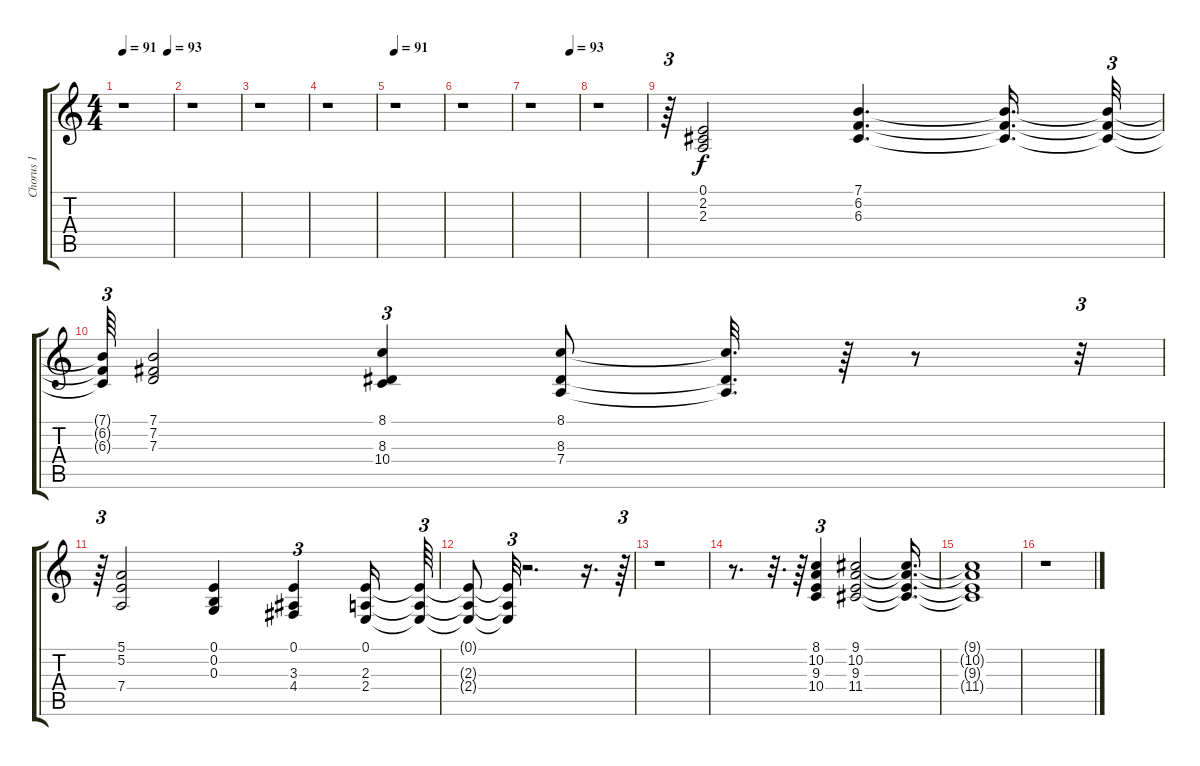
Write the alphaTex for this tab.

\track ("Chorus 1" "Chorus 1") {instrument voiceoohs}
\staff {score tabs}
\tuning (E4 B3 G3 D3 A2 E2) {hide}
\ts (4 4)
\tempo 91
\tempo (93 0.90625)
\clef g2
\ks c
r.1{dy f} |
r.1 |
r.1 |
r.1 |
\tempo 91
r.1 |
r.1 |
\tempo (93 0.8229166666666666)
r.1 |
r.1 |
r.64{tu (3 2)} (0.1 2.2 2.3).2 (7.1 6.2 6.3).4{d} (7.1{t} 6.2{t} 6.3{t}).16{d} (7.1{t} 6.2{t} 6.3{t}).32{tu (3 2)} |
(7.1{t} 6.2{t} 6.3{t}).64{tu (3 2)} (7.1 7.2 7.3).2 (8.1 8.3 10.4).4{tu (3 2)} (8.1 8.3 7.4).8 (8.1{t} 8.3{t} 7.4{t}).32{d} r.64 r.8 r.32{tu (3 2)} |
r.64{tu (3 2)} (5.1 5.2 7.4).2 (0.1 0.2 0.3).4 (0.1 3.3 4.4).4{tu (3 2)} (0.1 2.3 2.4).16 (0.1{t} 2.3{t} 2.4{t}).64{tu (3 2)} |
(0.1{t} 2.3{t} 2.4{t}).8 (0.1{t} 2.3{t} 2.4{t}).32{tu (3 2)} r.2{d} r.16{d} r.64{tu (3 2)} |
r.1 |
r.8{d} r.32{d} r.64 (8.1 10.2 9.3 10.4).4{tu (3 2)} (9.1 10.2 9.3 11.4).2 (9.1{t} 10.2{t} 9.3{t} 11.4{t}).16{d} |
(9.1{t} 10.2{t} 9.3{t} 11.4{t}).1 |
r.1
